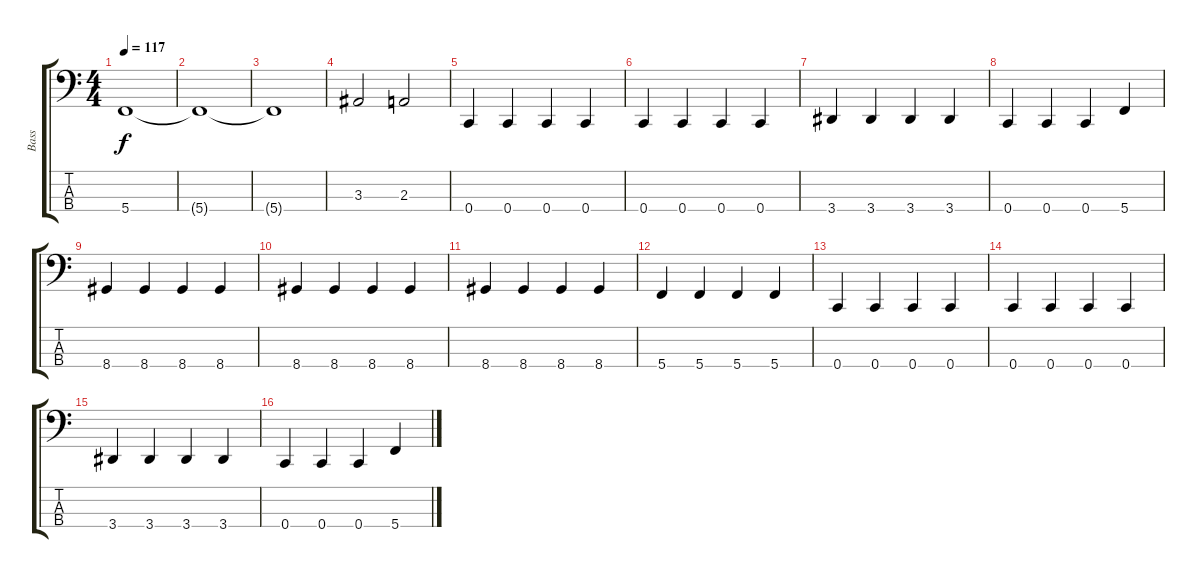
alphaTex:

\track ("Bass" "Bass") {instrument electricbassfinger}
\staff {score tabs}
\tuning (F2 C2 G1 C1) {hide}
\ts (4 4)
\tempo 117
\clef f4
\ks c
5.4.1{dy f} |
5.4{t}.1 |
5.4{t}.1 |
3.3.2 2.3.2 |
0.4.4{volume 15} 0.4.4 0.4.4 0.4.4 |
0.4.4 0.4.4 0.4.4 0.4.4 |
3.4.4 3.4.4 3.4.4 3.4.4 |
0.4.4 0.4.4 0.4.4 5.4.4 |
8.4.4 8.4.4 8.4.4 8.4.4 |
8.4.4 8.4.4 8.4.4 8.4.4 |
8.4.4 8.4.4 8.4.4 8.4.4 |
5.4.4 5.4.4 5.4.4 5.4.4 |
0.4.4 0.4.4 0.4.4 0.4.4 |
0.4.4 0.4.4 0.4.4 0.4.4 |
3.4.4 3.4.4 3.4.4 3.4.4 |
0.4.4 0.4.4 0.4.4 5.4.4
